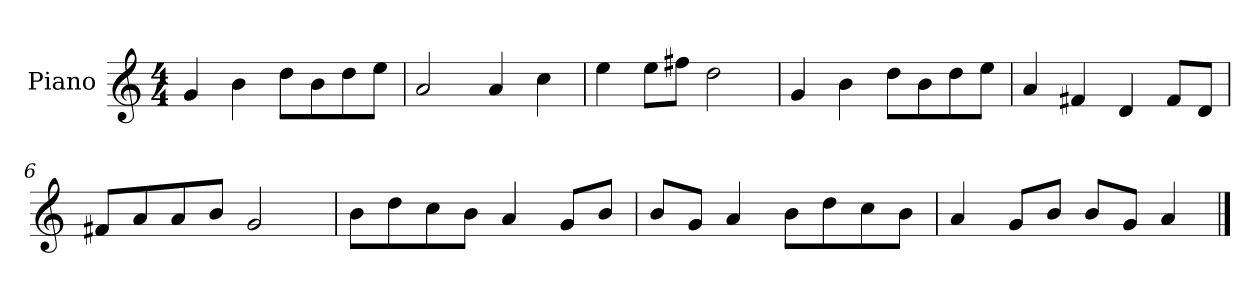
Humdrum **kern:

**kern
*part1
*staff1
*I"Piano
*I'P-no
*clefG2
*k[]
*M4/4
*MM90
=1
4g/
4b\
8dd\L
8b\
8dd\
8ee\J
=2
2a/
4a/
4cc\
=3
4ee\
8ee\L
8ff#X\J
2dd\
=4
4g/
4b\
8dd\L
8b\
8dd\
8ee\J
=5
4a/
4f#X/
4d/
8f#/L
8d/J
=6
8f#X/L
8a/
8a/
8b/J
2g/
=7
8b\L
8dd\
8cc\
8b\J
4a/
8g/L
8b/J
!!LO:LB:g=z
=8
8b/L
8g/J
4a/
8b\L
8dd\
8cc\
8b\J
=9
4a/
8g/L
8b/J
8b/L
8g/J
4a/
==
*-
